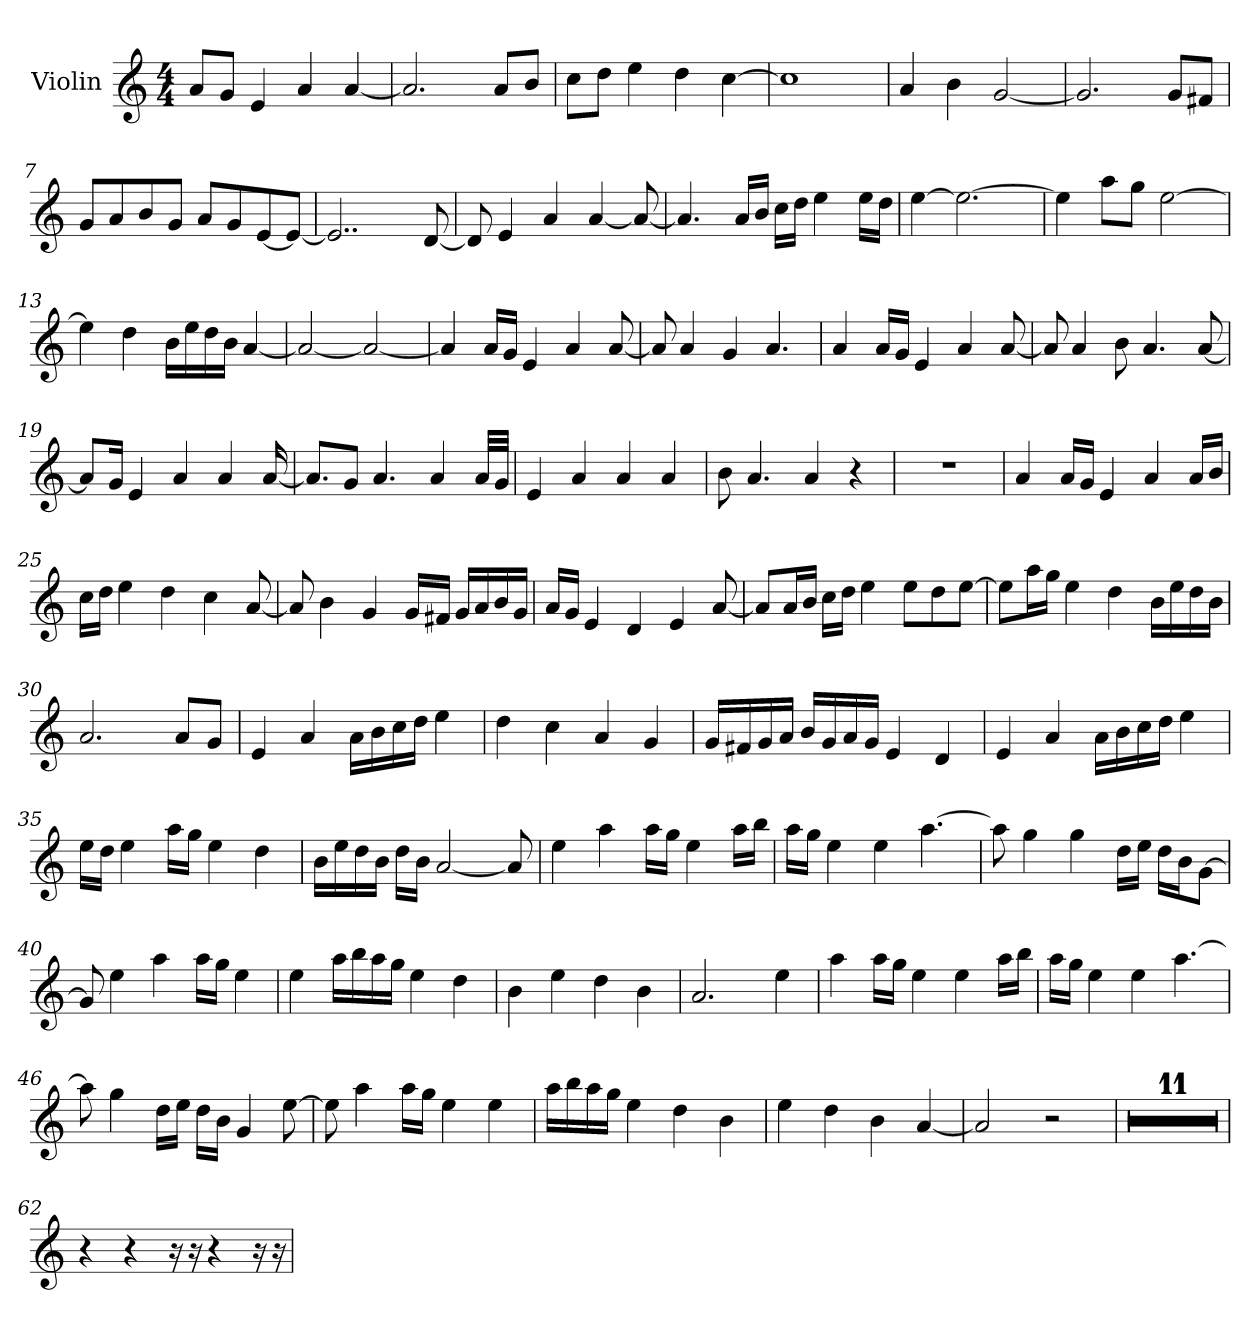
**kern
*part1
*staff1
*I"Violin
*I'Vln.
*clefG2
*k[]
*C:
*M4/4
=1
8a/L
8g/J
4e/
4a/
[4a/
=2
2.a/]
8a/L
8b/J
=3
8cc\L
8dd\J
4ee\
4dd\
[4cc\
=4
1cc]
=5
4a/
4b\
[2g/
=6
2.g/]
8g/L
8f#X/J
=7
8g/L
8a/
8b/
8g/J
8a/L
8g/
[8e/
8e/J_
=8
2..e/]
[8d/
!!LO:LB:g=z
=9
8d/]
4e/
4a/
[4a/
8a/_
=10
4.a/]
16a/LL
16b/JJ
16cc\LL
16dd\JJ
4ee\
16ee\LL
16dd\JJ
=11
[4ee\
2.ee\_
=12
4ee\]
8aa\L
8gg\J
[2ee\
=13
4ee\]
4dd\
16b\LL
16ee\
16dd\
16b\JJ
[4a/
=14
2a/_
2a/_
=15
4a/]
16a/LL
16g/JJ
4e/
4a/
[8a/
!!LO:LB:g=z
=16
8a/]
4a/
4g/
4.a/
=17
4a/
16a/LL
16g/JJ
4e/
4a/
[8a/
=18
8a/]
4a/
8b\
4.a/
[8a/
=19
8a/L]
16g/Jk
4e/
4a/
4a/
[16a/
=20
8.a/L]
8g/J
4.a/
4a/
32a/LLL
32g/JJJ
=21
4e/
4a/
4a/
4a/
!!LO:LB:g=z
=22
8b\
4.a/
4a/
4r
=23
1r
=24
4a/
16a/LL
16g/JJ
4e/
4a/
16a/LL
16b/JJ
=25
16cc\LL
16dd\JJ
4ee\
4dd\
4cc\
[8a/
=26
8a/]
4b\
4g/
16g/LL
16f#X/JJ
16g/LL
16a/
16b/
16g/JJ
=27
16a/LL
16g/JJ
4e/
4d/
4e/
[8a/
!!LO:LB:g=z
=28
8a/L]
16a/L
16b/JJ
16cc\LL
16dd\JJ
4ee\
8ee\L
8dd\
[8ee\J
=29
8ee\L]
16aa\L
16gg\JJ
4ee\
4dd\
16b\LL
16ee\
16dd\
16b\JJ
=30
2.a/
8a/L
8g/J
=31
4e/
4a/
16a\LL
16b\
16cc\
16dd\JJ
4ee\
=32
4dd\
4cc\
4a/
4g/
!!LO:LB:g=z
=33
16g/LL
16f#X/
16g/
16a/JJ
16b/LL
16g/
16a/
16g/JJ
4e/
4d/
=34
4e/
4a/
16a\LL
16b\
16cc\
16dd\JJ
4ee\
=35
16ee\LL
16dd\JJ
4ee\
16aa\LL
16gg\JJ
4ee\
4dd\
=36
16b\LL
16ee\
16dd\
16b\JJ
16dd\LL
16b\JJ
[2a/
8a/]
=37
4ee\
4aa\
16aa\LL
16gg\JJ
4ee\
16aa\LL
16bb\JJ
!!LO:LB:g=z
=38
16aa\LL
16gg\JJ
4ee\
4ee\
[4.aa\
=39
8aa\]
4gg\
4gg\
16dd\LL
16ee\JJ
16dd\LL
16b\J
[8g\J
=40
8g/]
4ee\
4aa\
16aa\LL
16gg\JJ
4ee\
=41
4ee\
16aa\LL
16bb\
16aa\
16gg\JJ
4ee\
4dd\
=42
4b\
4ee\
4dd\
4b\
=43
2.a/
4ee\
!!LO:LB:g=z
=44
4aa\
16aa\LL
16gg\JJ
4ee\
4ee\
16aa\LL
16bb\JJ
=45
16aa\LL
16gg\JJ
4ee\
4ee\
[4.aa\
=46
8aa\]
4gg\
16dd\LL
16ee\JJ
16dd\LL
16b\JJ
4g/
[8ee\
=47
8ee\]
4aa\
16aa\LL
16gg\JJ
4ee\
4ee\
=48
16aa\LL
16bb\
16aa\
16gg\JJ
4ee\
4dd\
4b\
=49
4ee\
4dd\
4b\
[4a/
!!LO:LB:g=z
=50
2a/]
2r
=51
1r
=52
1r
=53
1r
=54
1r
=55
1r
=56
1r
=57
1r
=58
1r
=59
1r
=60
1r
=61
1r
=62
4r
4r
16r
16r
4r
16r
16r
=
*-
